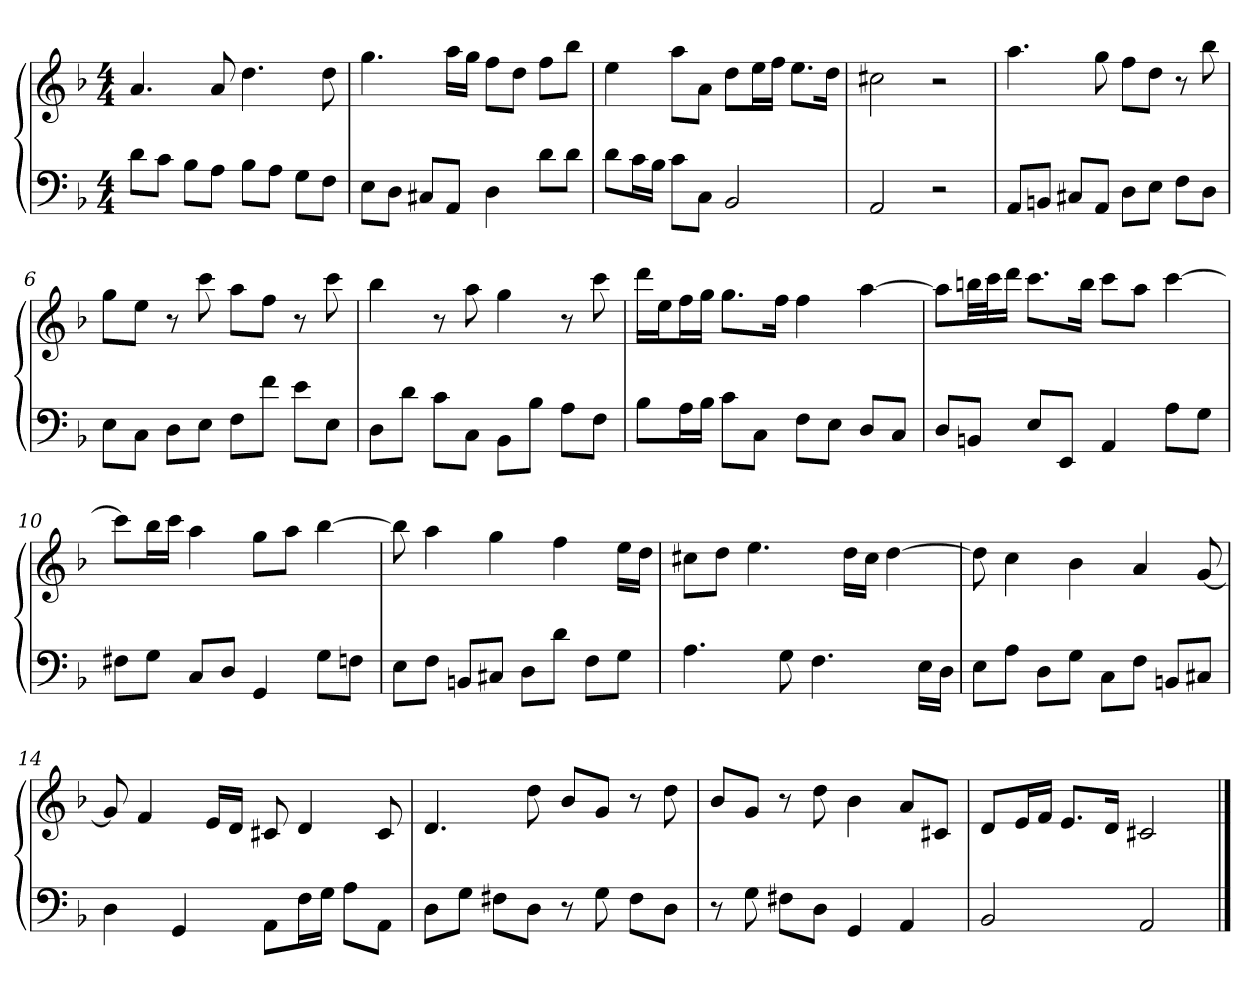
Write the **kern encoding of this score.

**kern	**kern
*part1	*part1
*staff2	*staff1
*k[b-]	*k[b-]
*d:	*d:
*M4/4	*M4/4
=1	=1
8dL	4.a
8cJ	.
8B-L	.
8AJ	8a
8B-L	4.dd
8AJ	.
8GL	.
8FJ	8dd
=2	=2
8EL	4.gg
8DJ	.
8C#XL	.
8AAJ	16aaLL
.	16ggJJ
4D	8ffL
.	8ddJ
8dL	8ffL
8dJ	8bb-J
=3	=3
8dL	4ee
16cL	.
16B-JJ	.
8cL	8aaL
8CJ	8aJ
2BB-	8ddL
.	16eeL
.	16ffJJ
.	8.eeL
.	16ddJk
=4	=4
2AA	2cc#X
2r	2r
=5	=5
8AAL	4.aa
8BBnJ	.
8C#XL	.
8AAJ	8gg
8DL	8ffL
8EJ	8ddJ
8FL	8r
8DJ	8bb-
=6	=6
8EL	8ggL
8CJ	8eeJ
8DL	8r
8EJ	8ccc
8FL	8aaL
8fJ	8ffJ
8eL	8r
8EJ	8ccc
=7	=7
8DL	4bb-
8dJ	.
8cL	8r
8CJ	8aa
8BB-L	4gg
8B-J	.
8AL	8r
8FJ	8ccc
=8	=8
8B-L	16dddLL
.	16eeJ
16AL	16ffL
16B-JJ	16ggJJ
8cL	8.ggL
8CJ	.
.	16ffJk
8FL	4ff
8EJ	.
8DL	[4aa
8CJ	.
=9	=9
8DL	8aaL]
8BBnJ	32bbnLL
.	32cccJ
.	16dddJJ
8EL	8.cccL
8EEJ	.
.	16bbJk
4AA	8cccL
.	8aaJ
8AL	[4ccc
8GJ	.
=10	=10
8F#XL	8cccL]
8GJ	16bb-L
.	16cccJJ
8CL	4aa
8DJ	.
4GG	8ggL
.	8aaJ
8GL	[4bb-
8FnJ	.
=11	=11
8EL	8bb-]
8FJ	4aa
8BBnL	.
8C#XJ	4gg
8DL	.
8dJ	4ff
8FL	.
8GJ	16eeLL
.	16ddJJ
=12	=12
4.A	8cc#XL
.	8ddJ
.	4.ee
8G	.
4.F	.
.	16ddLL
.	16cc#JJ
.	[4dd
16ELL	.
16DJJ	.
=13	=13
8EL	8dd]
8AJ	4cc
8DL	.
8GJ	4b-
8CL	.
8FJ	4a
8BBnL	.
8C#XJ	[8g
=14	=14
4D	8g]
.	4f
4GG	.
.	16eLL
.	16dJJ
8AAL	8c#X
16FL	4d
16GJJ	.
8AL	.
8AAJ	8c#
=15	=15
8DL	4.d
8GJ	.
8F#XL	.
8DJ	8dd
8r	8b-L
8G	8gJ
8F#L	8r
8DJ	8dd
=16	=16
8r	8b-L
8G	8gJ
8F#XL	8r
8DJ	8dd
4GG	4b-
4AA	8aL
.	8c#XJ
=17	=17
2BB-	8dL
.	16eL
.	16fJJ
.	8.eL
.	16dJk
2AA	2c#X
==	==
*-	*-
